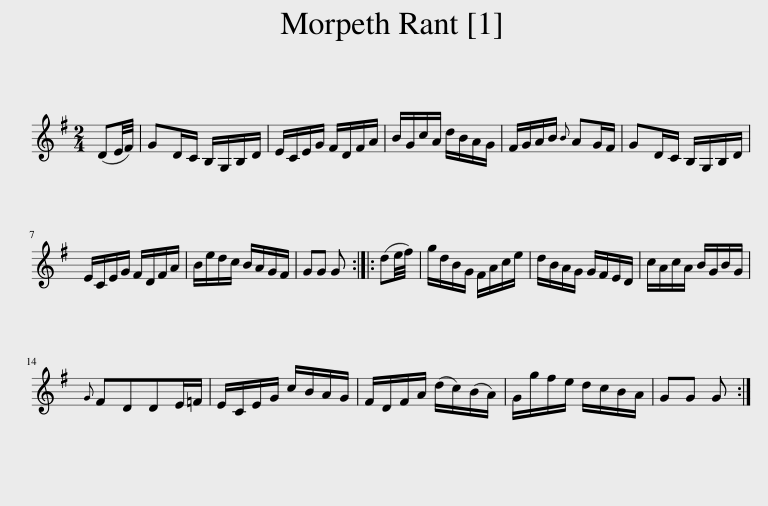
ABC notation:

X:1
L:1/8
M:2/4
I:linebreak $
K:G
V:1 treble
V:1
 (DE/4F/4) | GD/C/ B,/G,/B,/D/ | E/C/E/G/ F/D/F/A/ | B/G/c/A/ d/B/A/G/ | F/G/A/B/{B} AG/F/ | %5
 GD/C/ B,/G,/B,/D/ |$ E/C/E/G/ F/D/F/A/ | B/e/d/c/ B/A/G/F/ | GG G :: (de/4f/4) | %10
 g/d/B/G/ F/A/c/e/ | d/B/A/G/ G/F/E/D/ | c/A/c/A/ B/G/B/G/ |${G} FDDE/=F/ | E/C/E/G/ c/B/A/G/ | %15
 F/D/F/A/ (d/c/)(B/A/) | G/g/f/e/ d/c/B/A/ | GG G :| %18
